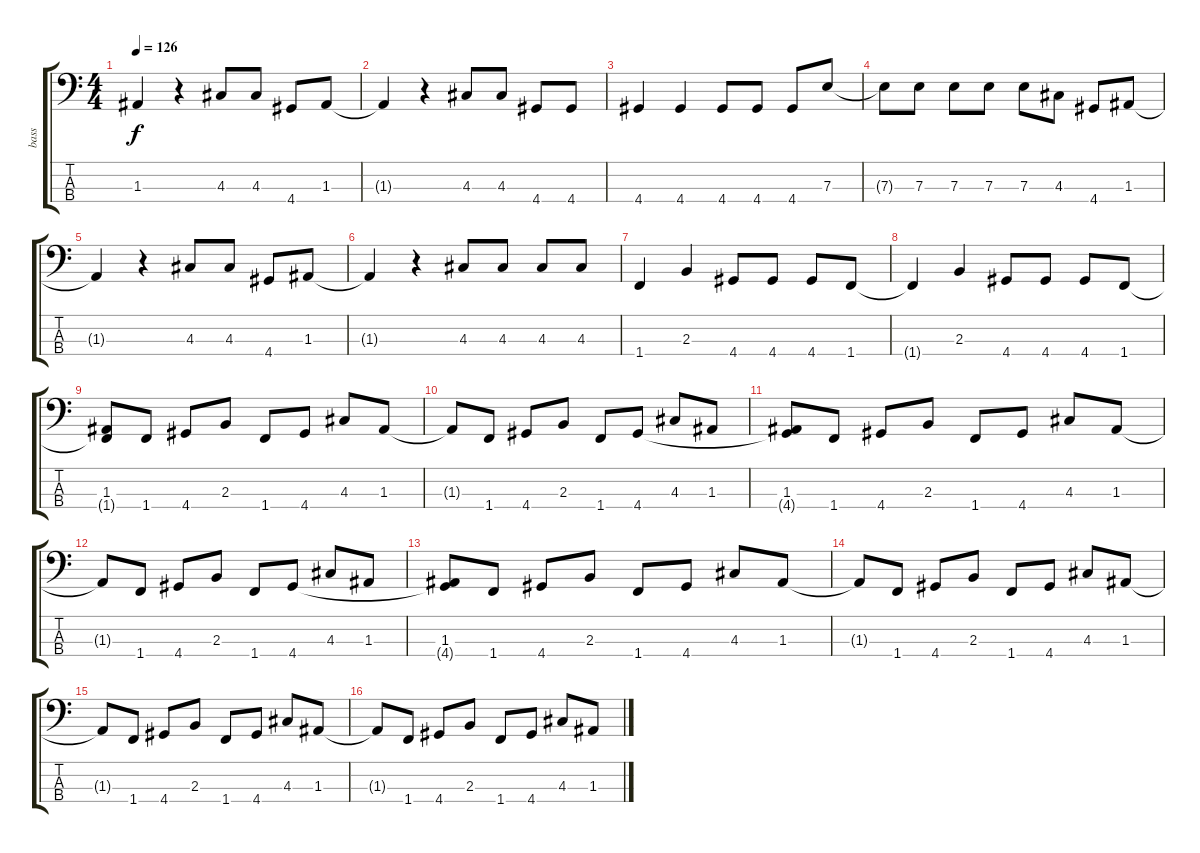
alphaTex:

\track ("bass" "bass") {instrument electricbasspick}
\staff {score tabs}
\tuning (G2 D2 A1 E1) {hide}
\ts (4 4)
\tempo 126
\clef f4
\ks c
1.3{t}.4{dy f} r.4 4.3.8 4.3.8 4.4.8 1.3.8 |
1.3{t}.4 r.4 4.3.8 4.3.8 4.4.8 4.4.8 |
4.4.4 4.4.4 4.4.8 4.4.8 4.4.8 7.3.8 |
7.3{t}.8 7.3.8 7.3.8 7.3.8 7.3.8 4.3.8 4.4.8 1.3.8 |
1.3{t}.4 r.4 4.3.8 4.3.8 4.4.8 1.3.8 |
1.3{t}.4 r.4 4.3.8 4.3.8 4.3.8 4.3.8 |
1.4.4 2.3.4 4.4.8 4.4.8 4.4.8 1.4.8 |
1.4{t}.4 2.3.4 4.4.8 4.4.8 4.4.8 1.4.8 |
(1.3 1.4{t}).8 1.4.8 4.4.8 2.3.8 1.4.8 4.4.8 4.3.8 1.3.8 |
1.3{t}.8 1.4.8 4.4.8 2.3.8 1.4.8 4.4.8 4.3.8 1.3.8 |
(1.3 4.4{t}).8 1.4.8 4.4.8 2.3.8 1.4.8 4.4.8 4.3.8 1.3.8 |
1.3{t}.8 1.4.8 4.4.8 2.3.8 1.4.8 4.4.8 4.3.8 1.3.8 |
(1.3 4.4{t}).8 1.4.8 4.4.8 2.3.8 1.4.8 4.4.8 4.3.8 1.3.8 |
1.3{t}.8 1.4.8 4.4.8 2.3.8 1.4.8 4.4.8 4.3.8 1.3.8 |
1.3{t}.8 1.4.8 4.4.8 2.3.8 1.4.8 4.4.8 4.3.8 1.3.8 |
1.3{t}.8 1.4.8 4.4.8 2.3.8 1.4.8 4.4.8 4.3.8 1.3.8
